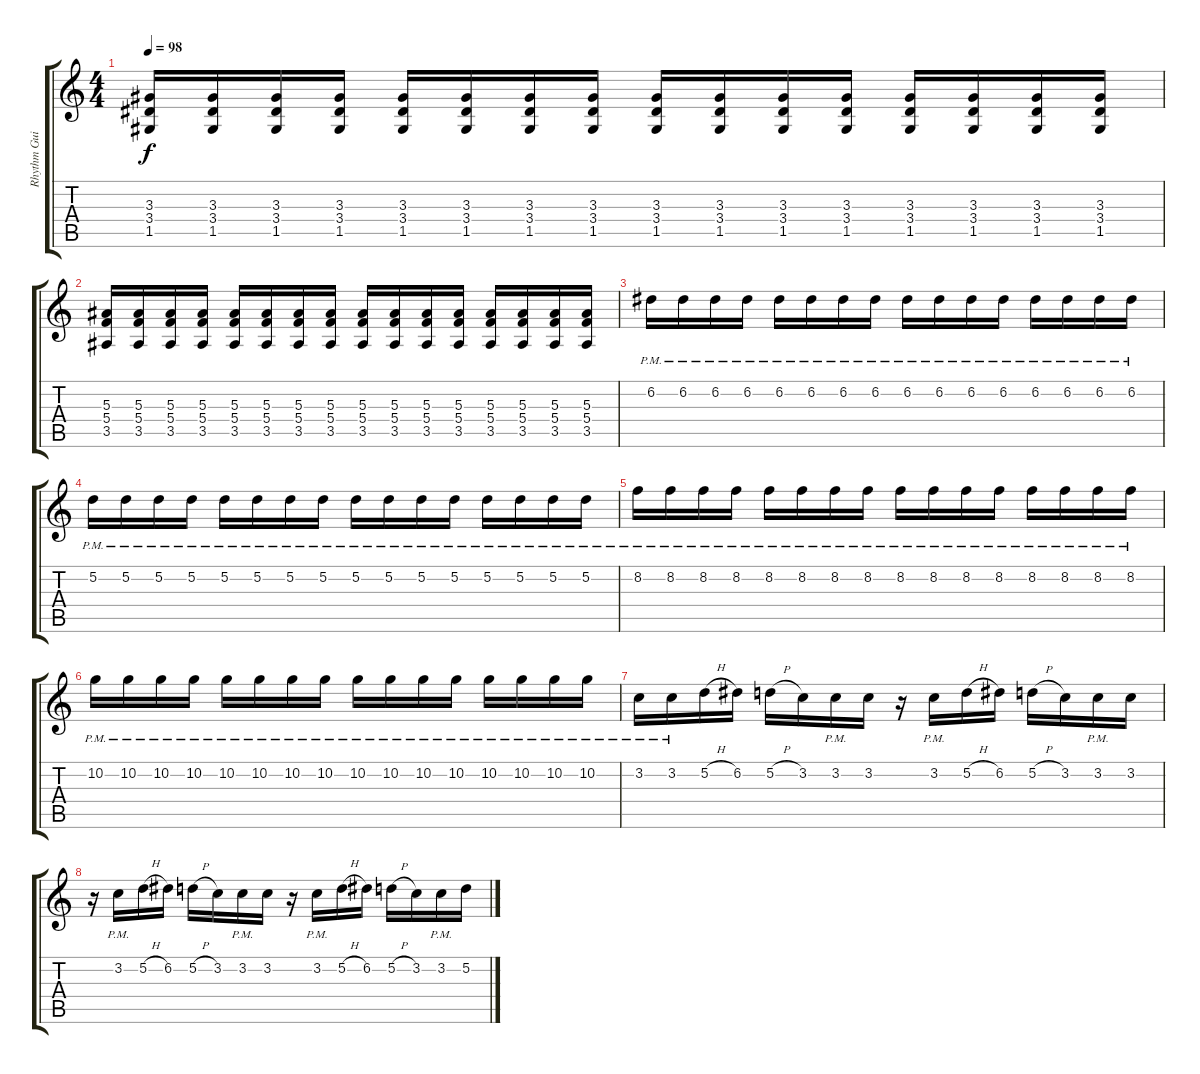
\track ("Rhythm Guitar" "Rhythm Gui") {instrument distortionguitar}
\staff {score tabs}
\tuning (D4 A3 F3 C3 G2 C2) {hide}
\ts (4 4)
\tempo 98
\clef g2
\ks c
(3.3 3.4 1.5).16{dy f} (3.3 3.4 1.5).16 (3.3 3.4 1.5).16 (3.3 3.4 1.5).16 (3.3 3.4 1.5).16 (3.3 3.4 1.5).16 (3.3 3.4 1.5).16 (3.3 3.4 1.5).16 (3.3 3.4 1.5).16 (3.3 3.4 1.5).16 (3.3 3.4 1.5).16 (3.3 3.4 1.5).16 (3.3 3.4 1.5).16 (3.3 3.4 1.5).16 (3.3 3.4 1.5).16 (3.3 3.4 1.5).16 |
(5.3 5.4 3.5).16 (5.3 5.4 3.5).16 (5.3 5.4 3.5).16 (5.3 5.4 3.5).16 (5.3 5.4 3.5).16 (5.3 5.4 3.5).16 (5.3 5.4 3.5).16 (5.3 5.4 3.5).16 (5.3 5.4 3.5).16 (5.3 5.4 3.5).16 (5.3 5.4 3.5).16 (5.3 5.4 3.5).16 (5.3 5.4 3.5).16 (5.3 5.4 3.5).16 (5.3 5.4 3.5).16 (5.3 5.4 3.5).16 |
6.2{pm}.16 6.2{pm}.16 6.2{pm}.16 6.2{pm}.16 6.2{pm}.16 6.2{pm}.16 6.2{pm}.16 6.2{pm}.16 6.2{pm}.16 6.2{pm}.16 6.2{pm}.16 6.2{pm}.16 6.2{pm}.16 6.2{pm}.16 6.2{pm}.16 6.2{pm}.16 |
5.2{pm}.16 5.2{pm}.16 5.2{pm}.16 5.2{pm}.16 5.2{pm}.16 5.2{pm}.16 5.2{pm}.16 5.2{pm}.16 5.2{pm}.16 5.2{pm}.16 5.2{pm}.16 5.2{pm}.16 5.2{pm}.16 5.2{pm}.16 5.2{pm}.16 5.2{pm}.16 |
8.2{pm}.16 8.2{pm}.16 8.2{pm}.16 8.2{pm}.16 8.2{pm}.16 8.2{pm}.16 8.2{pm}.16 8.2{pm}.16 8.2{pm}.16 8.2{pm}.16 8.2{pm}.16 8.2{pm}.16 8.2{pm}.16 8.2{pm}.16 8.2{pm}.16 8.2{pm}.16 |
10.2{pm}.16 10.2{pm}.16 10.2{pm}.16 10.2{pm}.16 10.2{pm}.16 10.2{pm}.16 10.2{pm}.16 10.2{pm}.16 10.2{pm}.16 10.2{pm}.16 10.2{pm}.16 10.2{pm}.16 10.2{pm}.16 10.2{pm}.16 10.2{pm}.16 10.2{pm}.16 |
3.2{pm}.16 3.2{pm}.16 5.2{h}.16 6.2.16 5.2{h}.16 3.2.16 3.2{pm}.16 3.2.16 r.16 3.2{pm}.16 5.2{h}.16 6.2.16 5.2{h}.16 3.2.16 3.2{pm}.16 3.2.16 |
r.16 3.2{pm}.16 5.2{h}.16 6.2.16 5.2{h}.16 3.2.16 3.2{pm}.16 3.2.16 r.16 3.2{pm}.16 5.2{h}.16 6.2.16 5.2{h}.16 3.2.16 3.2{pm}.16 5.2.16
